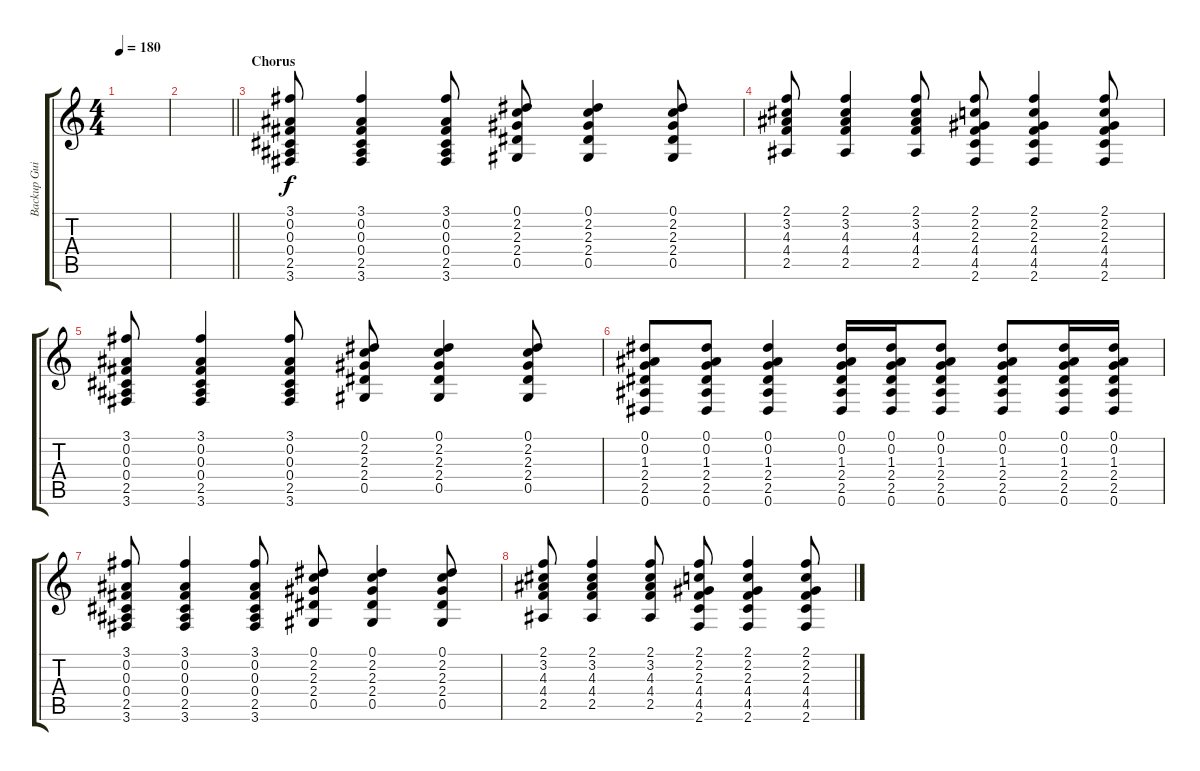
\track ("Backup Guitar" "Backup Gui") {instrument overdrivenguitar}
\staff {score tabs}
\tuning (Eb4 Bb3 Gb3 Db3 Ab2 Eb2) {hide}
\ts (4 4)
\tempo 180
\clef g2
\ks c
|
\barLineRight lightlight
|
\section ("" "Chorus")
(3.1 0.2 0.3 0.4 2.5 3.6).8 (3.1 0.2 0.3 0.4 2.5 3.6).4 (3.1 0.2 0.3 0.4 2.5 3.6).8 (0.1 2.2 2.3 2.4 0.5).8 (0.1 2.2 2.3 2.4 0.5).4 (0.1 2.2 2.3 2.4 0.5).8 |
(2.1 3.2 4.3 4.4 2.5).8 (2.1 3.2 4.3 4.4 2.5).4 (2.1 3.2 4.3 4.4 2.5).8 (2.1 2.2 2.3 4.4 4.5 2.6).8 (2.1 2.2 2.3 4.4 4.5 2.6).4 (2.1 2.2 2.3 4.4 4.5 2.6).8 |
(3.1 0.2 0.3 0.4 2.5 3.6).8 (3.1 0.2 0.3 0.4 2.5 3.6).4 (3.1 0.2 0.3 0.4 2.5 3.6).8 (0.1 2.2 2.3 2.4 0.5).8 (0.1 2.2 2.3 2.4 0.5).4 (0.1 2.2 2.3 2.4 0.5).8 |
(0.1 0.2 1.3 2.4 2.5 0.6).8 (0.1 0.2 1.3 2.4 2.5 0.6).8 (0.1 0.2 1.3 2.4 2.5 0.6).4 (0.1 0.2 1.3 2.4 2.5 0.6).16 (0.1 0.2 1.3 2.4 2.5 0.6).16 (0.1 0.2 1.3 2.4 2.5 0.6).8 (0.1 0.2 1.3 2.4 2.5 0.6).8 (0.1 0.2 1.3 2.4 2.5 0.6).16 (0.1 0.2 1.3 2.4 2.5 0.6).16 |
(3.1 0.2 0.3 0.4 2.5 3.6).8 (3.1 0.2 0.3 0.4 2.5 3.6).4 (3.1 0.2 0.3 0.4 2.5 3.6).8 (0.1 2.2 2.3 2.4 0.5).8 (0.1 2.2 2.3 2.4 0.5).4 (0.1 2.2 2.3 2.4 0.5).8 |
(2.1 3.2 4.3 4.4 2.5).8 (2.1 3.2 4.3 4.4 2.5).4 (2.1 3.2 4.3 4.4 2.5).8 (2.1 2.2 2.3 4.4 4.5 2.6).8 (2.1 2.2 2.3 4.4 4.5 2.6).4 (2.1 2.2 2.3 4.4 4.5 2.6).8
